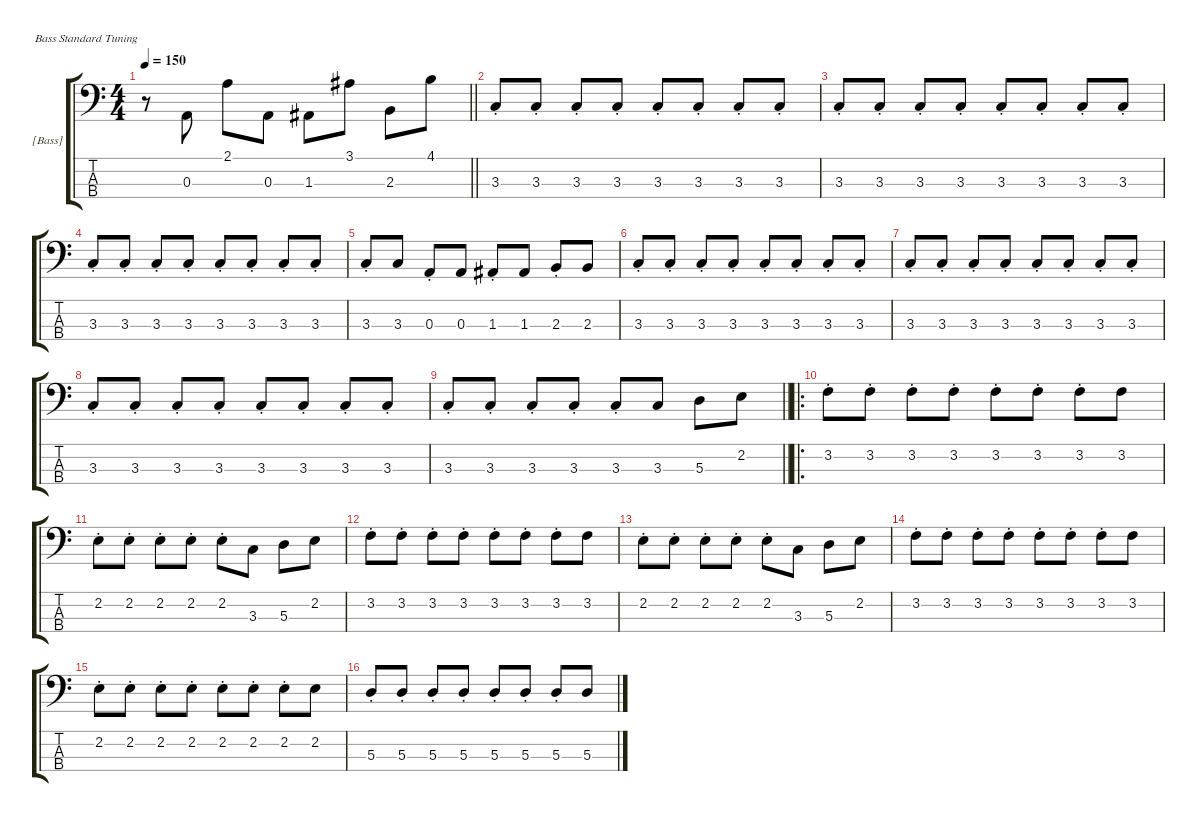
\hideDynamics
\bracketExtendMode groupsimilarinstruments
\firstSystemTrackNameMode fullname
\firstSystemTrackNameOrientation horizontal
\otherSystemsTrackNameOrientation horizontal
\track ("[Bass]" "E-Bass") {defaultSystemsLayout 4 instrument electricbassfinger}
\staff {score tabs}
\tuning (G2 D2 A1 E1)
\ts (4 4)
\beaming (8 2 2 2 2)
\tempo 150
\clef f4
\barLineRight lightlight
\ks c
r.8{dy f instrument electricbassfinger beam Down} 0.3.8{beam Up} 2.1.8{beam Down} 0.3.8{beam Down} 1.3{acc #}.8{beam Down} 3.1{acc #}.8{beam Down} 2.3.8{beam Down} 4.1.8{beam Down} |
3.3{st}.8{beam Up} 3.3{st}.8{beam Up} 3.3{st}.8{beam Up} 3.3{st}.8{beam Up} 3.3{st}.8{beam Up} 3.3{st}.8{beam Up} 3.3{st}.8{beam Up} 3.3{st}.8{beam Up} |
3.3{st}.8{beam Up} 3.3{st}.8{beam Up} 3.3{st}.8{beam Up} 3.3{st}.8{beam Up} 3.3{st}.8{beam Up} 3.3{st}.8{beam Up} 3.3{st}.8{beam Up} 3.3{st}.8{beam Up} |
3.3{st}.8{beam Up} 3.3{st}.8{beam Up} 3.3{st}.8{beam Up} 3.3{st}.8{beam Up} 3.3{st}.8{beam Up} 3.3{st}.8{beam Up} 3.3{st}.8{beam Up} 3.3{st}.8{beam Up} |
3.3{st}.8{beam Up} 3.3.8{beam Up} 0.3{st}.8{beam Up} 0.3.8{beam Up} 1.3{st acc #}.8{beam Up} 1.3{acc #}.8{beam Up} 2.3{st}.8{beam Up} 2.3.8{beam Up} |
3.3{st}.8{beam Up} 3.3{st}.8{beam Up} 3.3{st}.8{beam Up} 3.3{st}.8{beam Up} 3.3{st}.8{beam Up} 3.3{st}.8{beam Up} 3.3{st}.8{beam Up} 3.3{st}.8{beam Up} |
3.3{st}.8{beam Up} 3.3{st}.8{beam Up} 3.3{st}.8{beam Up} 3.3{st}.8{beam Up} 3.3{st}.8{beam Up} 3.3{st}.8{beam Up} 3.3{st}.8{beam Up} 3.3{st}.8{beam Up} |
3.3{st}.8{beam Up} 3.3{st}.8{beam Up} 3.3{st}.8{beam Up} 3.3{st}.8{beam Up} 3.3{st}.8{beam Up} 3.3{st}.8{beam Up} 3.3{st}.8{beam Up} 3.3{st}.8{beam Up} |
\barLineRight lightlight
3.3{st}.8{beam Up} 3.3{st}.8{beam Up} 3.3{st}.8{beam Up} 3.3{st}.8{beam Up} 3.3{st}.8{beam Up} 3.3.8{beam Up} 5.3.8{beam Down} 2.2.8{beam Down} |
\ro
3.2{st}.8{beam Down} 3.2{st}.8{beam Down} 3.2{st}.8{beam Down} 3.2{st}.8{beam Down} 3.2{st}.8{beam Down} 3.2{st}.8{beam Down} 3.2{st}.8{beam Down} 3.2.8{beam Down} |
2.2{st}.8{beam Down} 2.2{st}.8{beam Down} 2.2{st}.8{beam Down} 2.2{st}.8{beam Down} 2.2{st}.8{beam Down} 3.3.8{beam Down} 5.3.8{beam Down} 2.2.8{beam Down} |
3.2{st}.8{beam Down} 3.2{st}.8{beam Down} 3.2{st}.8{beam Down} 3.2{st}.8{beam Down} 3.2{st}.8{beam Down} 3.2{st}.8{beam Down} 3.2{st}.8{beam Down} 3.2.8{beam Down} |
2.2{st}.8{beam Down} 2.2{st}.8{beam Down} 2.2{st}.8{beam Down} 2.2{st}.8{beam Down} 2.2{st}.8{beam Down} 3.3.8{beam Down} 5.3.8{beam Down} 2.2.8{beam Down} |
3.2{st}.8{beam Down} 3.2{st}.8{beam Down} 3.2{st}.8{beam Down} 3.2{st}.8{beam Down} 3.2{st}.8{beam Down} 3.2{st}.8{beam Down} 3.2{st}.8{beam Down} 3.2.8{beam Down} |
2.2{st}.8{beam Down} 2.2{st}.8{beam Down} 2.2{st}.8{beam Down} 2.2{st}.8{beam Down} 2.2{st}.8{beam Down} 2.2{st}.8{beam Down} 2.2{st}.8{beam Down} 2.2.8{beam Down} |
5.3{st}.8{beam Up} 5.3{st}.8{beam Up} 5.3{st}.8{beam Up} 5.3{st}.8{beam Up} 5.3{st}.8{beam Up} 5.3{st}.8{beam Up} 5.3{st}.8{beam Up} 5.3.8{beam Up}
